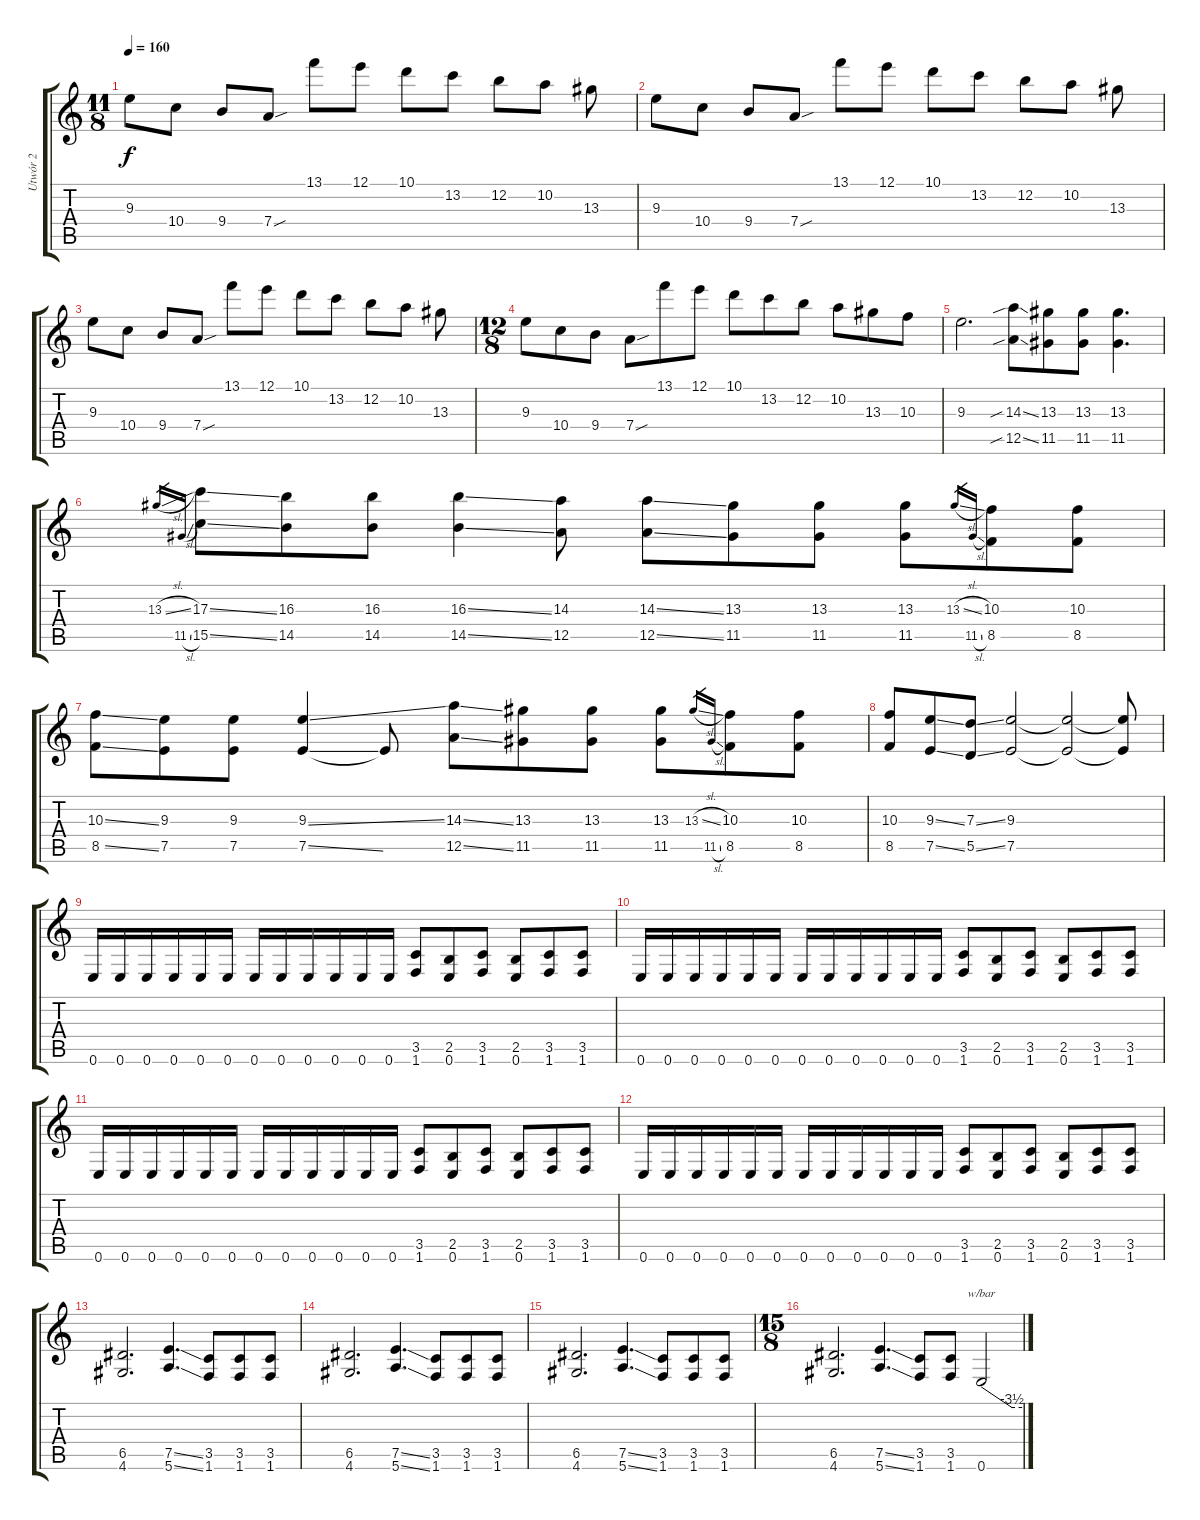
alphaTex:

\track ("Utwór 2" "Utwór 2") {instrument distortionguitar}
\staff {score tabs}
\tuning (E4 B3 G3 D3 A2 E2) {hide}
\ts (11 8)
\tempo 160
\clef g2
\ks c
9.3.8{dy f} 10.4.8 9.4.8 7.4{sou}.8 13.1.8 12.1.8 10.1.8 13.2.8 12.2.8 10.2.8 13.3.8 |
9.3.8 10.4.8 9.4.8 7.4{sou}.8 13.1.8 12.1.8 10.1.8 13.2.8 12.2.8 10.2.8 13.3.8 |
9.3.8 10.4.8 9.4.8 7.4{sou}.8 13.1.8 12.1.8 10.1.8 13.2.8 12.2.8 10.2.8 13.3.8 |
\ts (12 8)
9.3.8 10.4.8 9.4.8 7.4{sou}.8 13.1.8 12.1.8 10.1.8 13.2.8 12.2.8 10.2.8 13.3.8 10.3.8 |
9.3.2{d} (14.3{sib ss} 12.5{sib ss}).8 (13.3 11.5).8 (13.3 11.5).8 (13.3 11.5).4{d} |
13.3{sl}.16{gr} 11.5{sl}.16{gr} (17.3{ss} 15.5{ss}).8 (16.3 14.5).8 (16.3 14.5).8 (16.3{ss} 14.5{ss}).4 (14.3 12.5).8 (14.3{ss} 12.5{ss}).8 (13.3 11.5).8 (13.3 11.5).8 (13.3 11.5).8 13.3{sl}.16{gr} 11.5{sl}.16{gr} (10.3 8.5).8 (10.3 8.5).8 |
(10.3{ss} 8.5{ss}).8 (9.3 7.5).8 (9.3 7.5).8 (9.3{ss} 7.5{ss}).4 7.5{t}.8 (14.3{ss} 12.5{ss}).8 (13.3 11.5).8 (13.3 11.5).8 (13.3 11.5).8 13.3{sl}.16{gr} 11.5{sl}.16{gr} (10.3 8.5).8 (10.3 8.5).8 |
(10.3 8.5).8 (9.3{ss} 7.5{ss}).8 (7.3{ss} 5.5{ss}).8 (9.3 7.5).2 (9.3{t} 7.5{t}).2 (9.3{t} 7.5{t}).8 |
0.6.16 0.6.16 0.6.16 0.6.16 0.6.16 0.6.16 0.6.16 0.6.16 0.6.16 0.6.16 0.6.16 0.6.16 (3.5 1.6).8 (2.5 0.6).8 (3.5 1.6).8 (2.5 0.6).8 (3.5 1.6).8 (3.5 1.6).8 |
0.6.16 0.6.16 0.6.16 0.6.16 0.6.16 0.6.16 0.6.16 0.6.16 0.6.16 0.6.16 0.6.16 0.6.16 (3.5 1.6).8 (2.5 0.6).8 (3.5 1.6).8 (2.5 0.6).8 (3.5 1.6).8 (3.5 1.6).8 |
0.6.16 0.6.16 0.6.16 0.6.16 0.6.16 0.6.16 0.6.16 0.6.16 0.6.16 0.6.16 0.6.16 0.6.16 (3.5 1.6).8 (2.5 0.6).8 (3.5 1.6).8 (2.5 0.6).8 (3.5 1.6).8 (3.5 1.6).8 |
0.6.16 0.6.16 0.6.16 0.6.16 0.6.16 0.6.16 0.6.16 0.6.16 0.6.16 0.6.16 0.6.16 0.6.16 (3.5 1.6).8 (2.5 0.6).8 (3.5 1.6).8 (2.5 0.6).8 (3.5 1.6).8 (3.5 1.6).8 |
(6.5 4.6).2{d} (7.5{ss} 5.6{ss}).4{d} (3.5 1.6).8 (3.5 1.6).8 (3.5 1.6).8 |
(6.5 4.6).2{d} (7.5{ss} 5.6{ss}).4{d} (3.5 1.6).8 (3.5 1.6).8 (3.5 1.6).8 |
(6.5 4.6).2{d} (7.5{ss} 5.6{ss}).4{d} (3.5 1.6).8 (3.5 1.6).8 (3.5 1.6).8 |
\ts (15 8)
(6.5 4.6).2{d} (7.5{ss} 5.6{ss}).4{d} (3.5 1.6).8 (3.5 1.6).8 0.6.2{tbe (custom default 0 0 45 -14 60 -14)}
